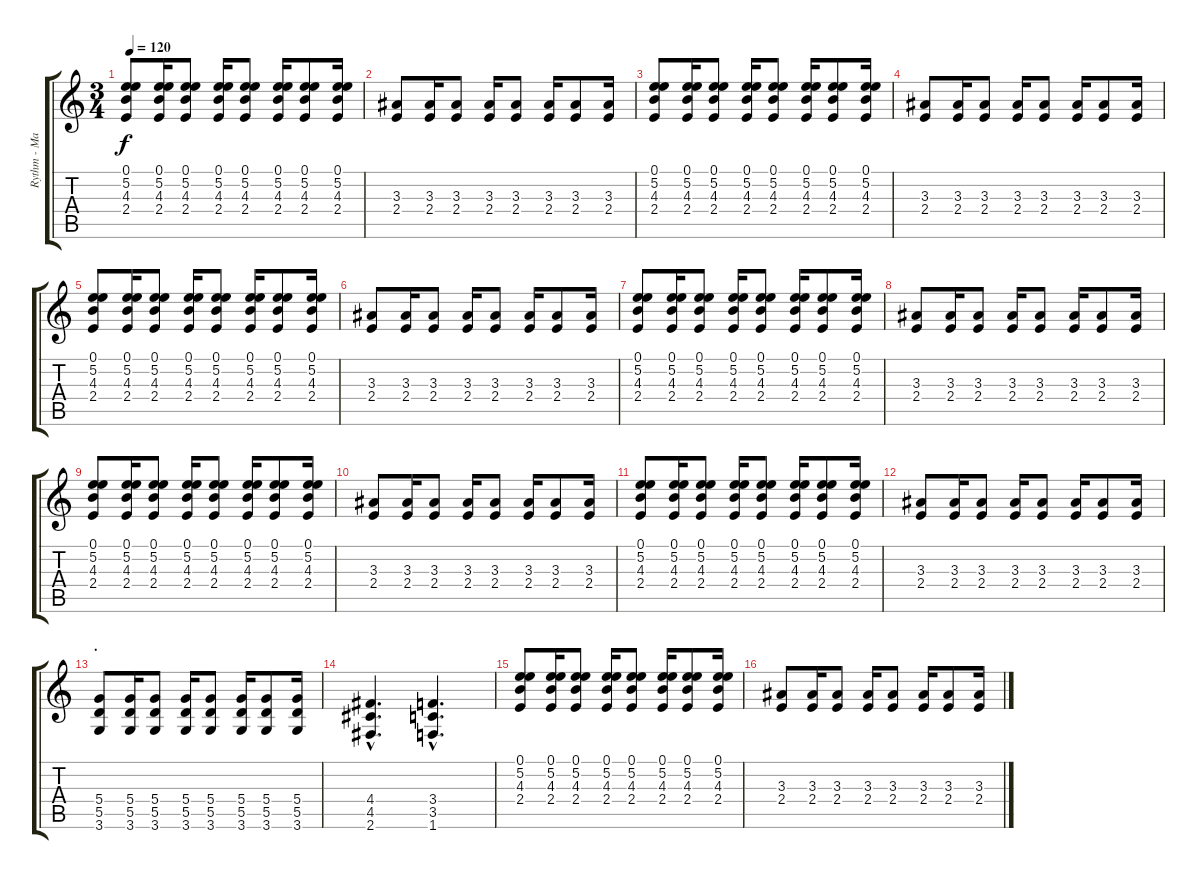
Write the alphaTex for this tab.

\track ("Rythm - Marc" "Rythm - Ma") {instrument acousticguitarnylon}
\staff {score tabs}
\tuning (E4 B3 G3 D3 A2 E2) {hide}
\ts (3 4)
\tempo 120
\clef g2
\ks c
(0.1 5.2 4.3 2.4).8{dy f} (0.1 5.2 4.3 2.4).16 (0.1 5.2 4.3 2.4).8 (0.1 5.2 4.3 2.4).16 (0.1 5.2 4.3 2.4).8 (0.1 5.2 4.3 2.4).16 (0.1 5.2 4.3 2.4).8 (0.1 5.2 4.3 2.4).16 |
(3.3 2.4).8 (3.3 2.4).16 (3.3 2.4).8 (3.3 2.4).16 (3.3 2.4).8 (3.3 2.4).16 (3.3 2.4).8 (3.3 2.4).16 |
(0.1 5.2 4.3 2.4).8 (0.1 5.2 4.3 2.4).16 (0.1 5.2 4.3 2.4).8 (0.1 5.2 4.3 2.4).16 (0.1 5.2 4.3 2.4).8 (0.1 5.2 4.3 2.4).16 (0.1 5.2 4.3 2.4).8 (0.1 5.2 4.3 2.4).16 |
(3.3 2.4).8 (3.3 2.4).16 (3.3 2.4).8 (3.3 2.4).16 (3.3 2.4).8 (3.3 2.4).16 (3.3 2.4).8 (3.3 2.4).16 |
(0.1 5.2 4.3 2.4).8 (0.1 5.2 4.3 2.4).16 (0.1 5.2 4.3 2.4).8 (0.1 5.2 4.3 2.4).16 (0.1 5.2 4.3 2.4).8 (0.1 5.2 4.3 2.4).16 (0.1 5.2 4.3 2.4).8 (0.1 5.2 4.3 2.4).16 |
(3.3 2.4).8 (3.3 2.4).16 (3.3 2.4).8 (3.3 2.4).16 (3.3 2.4).8 (3.3 2.4).16 (3.3 2.4).8 (3.3 2.4).16 |
(0.1 5.2 4.3 2.4).8 (0.1 5.2 4.3 2.4).16 (0.1 5.2 4.3 2.4).8 (0.1 5.2 4.3 2.4).16 (0.1 5.2 4.3 2.4).8 (0.1 5.2 4.3 2.4).16 (0.1 5.2 4.3 2.4).8 (0.1 5.2 4.3 2.4).16 |
(3.3 2.4).8 (3.3 2.4).16 (3.3 2.4).8 (3.3 2.4).16 (3.3 2.4).8 (3.3 2.4).16 (3.3 2.4).8 (3.3 2.4).16 |
(0.1 5.2 4.3 2.4).8 (0.1 5.2 4.3 2.4).16 (0.1 5.2 4.3 2.4).8 (0.1 5.2 4.3 2.4).16 (0.1 5.2 4.3 2.4).8 (0.1 5.2 4.3 2.4).16 (0.1 5.2 4.3 2.4).8 (0.1 5.2 4.3 2.4).16 |
(3.3 2.4).8 (3.3 2.4).16 (3.3 2.4).8 (3.3 2.4).16 (3.3 2.4).8 (3.3 2.4).16 (3.3 2.4).8 (3.3 2.4).16 |
(0.1 5.2 4.3 2.4).8 (0.1 5.2 4.3 2.4).16 (0.1 5.2 4.3 2.4).8 (0.1 5.2 4.3 2.4).16 (0.1 5.2 4.3 2.4).8 (0.1 5.2 4.3 2.4).16 (0.1 5.2 4.3 2.4).8 (0.1 5.2 4.3 2.4).16 |
(3.3 2.4).8 (3.3 2.4).16 (3.3 2.4).8 (3.3 2.4).16 (3.3 2.4).8 (3.3 2.4).16 (3.3 2.4).8 (3.3 2.4).16 |
\section ("" ".")
(5.4 5.5 3.6).8 (5.4 5.5 3.6).16 (5.4 5.5 3.6).8 (5.4 5.5 3.6).16 (5.4 5.5 3.6).8 (5.4 5.5 3.6).16 (5.4 5.5 3.6).8 (5.4 5.5 3.6).16 |
(4.4{hac} 4.5{hac} 2.6{hac}).4{d} (3.4{hac} 3.5{hac} 1.6{hac}).4{d} |
(0.1 5.2 4.3 2.4).8 (0.1 5.2 4.3 2.4).16 (0.1 5.2 4.3 2.4).8 (0.1 5.2 4.3 2.4).16 (0.1 5.2 4.3 2.4).8 (0.1 5.2 4.3 2.4).16 (0.1 5.2 4.3 2.4).8 (0.1 5.2 4.3 2.4).16 |
(3.3 2.4).8 (3.3 2.4).16 (3.3 2.4).8 (3.3 2.4).16 (3.3 2.4).8 (3.3 2.4).16 (3.3 2.4).8 (3.3 2.4).16
